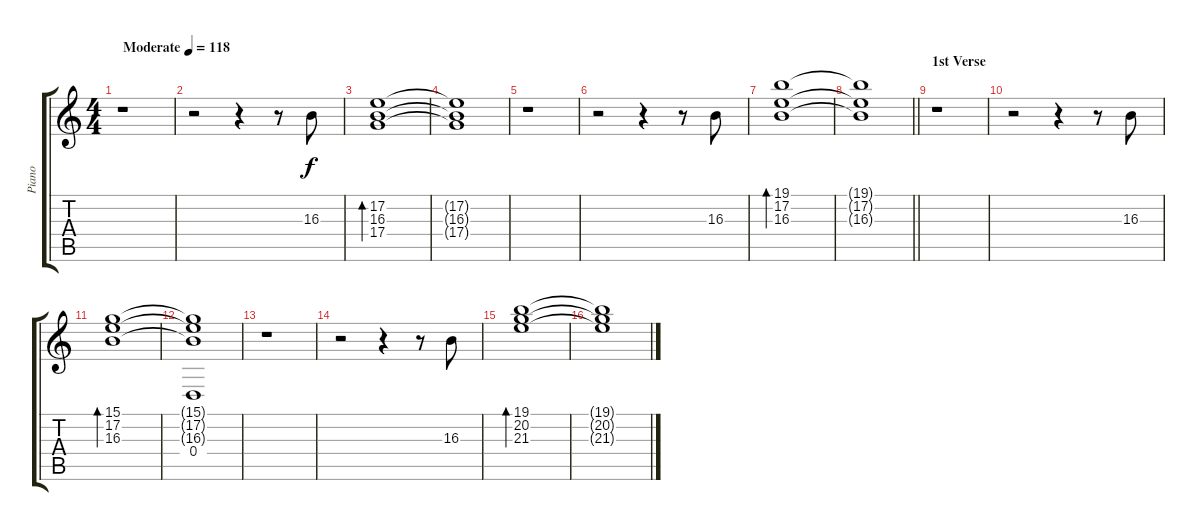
\track ("Piano" "Piano") {instrument acousticgrandpiano}
\staff {score tabs}
\tuning (E4 B3 G3 D3 A2 E2) {hide}
\ts (4 4)
\tempo (118 "Moderate")
\clef g2
\ks c
r.1{dy f instrument acousticgrandpiano} |
r.2 r.4 r.8 16.3.8 |
(17.2 16.3 17.4).1{bd 120} |
(17.2{t} 16.3{t} 17.4{t}).1 |
r.1 |
r.2 r.4 r.8 16.3.8 |
(19.1 17.2 16.3).1{bd 240} |
\barLineRight lightlight
(19.1{t} 17.2{t} 16.3{t}).1 |
\section ("" "1st Verse")
r.1 |
r.2 r.4 r.8 16.3.8 |
(15.1 17.2 16.3).1{bd 240} |
(15.1{t} 17.2{t} 16.3{t} 0.4).1 |
r.1 |
r.2 r.4 r.8 16.3.8 |
(19.1 20.2 21.3).1{bd 240} |
(19.1{t} 20.2{t} 21.3{t}).1
